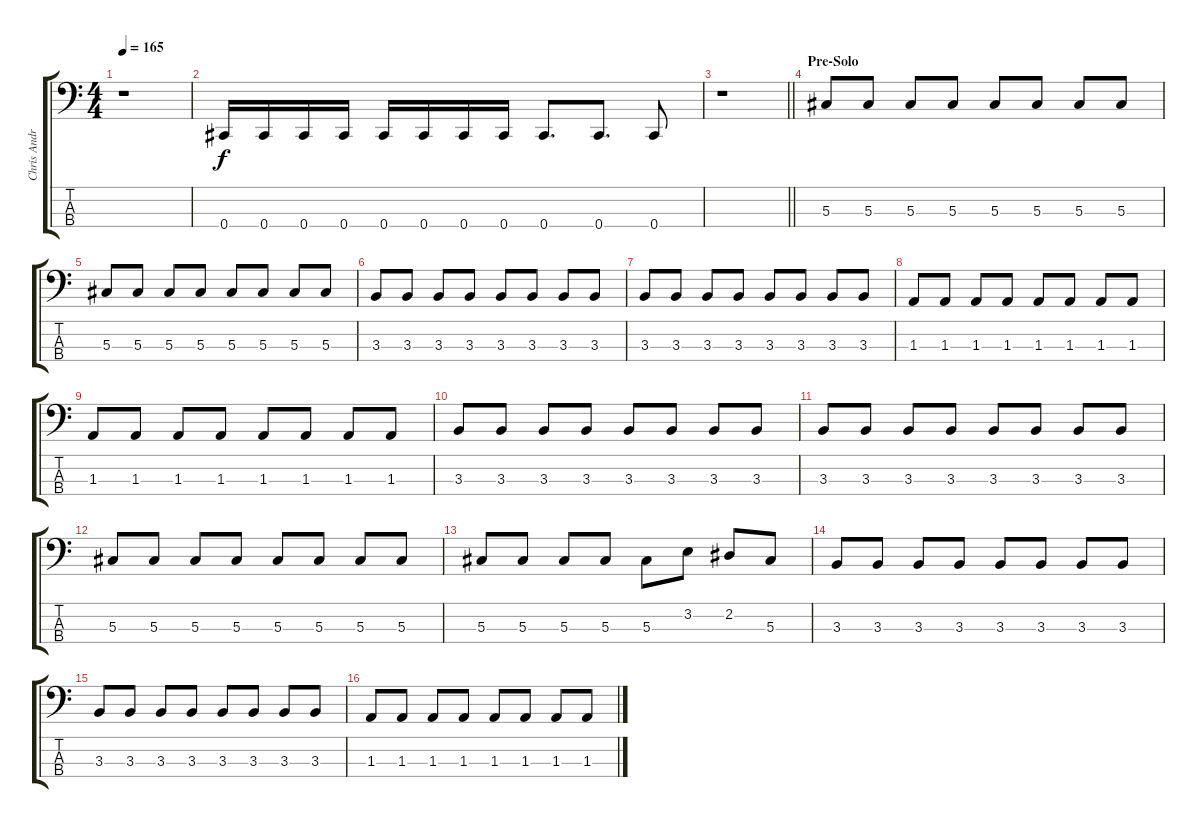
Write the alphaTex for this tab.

\track ("Chris Andrews" "Chris Andr") {instrument electricbasspick}
\staff {score tabs}
\tuning (Gb2 Db2 Ab1 Db1) {hide}
\ts (4 4)
\tempo 165
\clef f4
\ks c
r.1{dy f} |
0.4.16 0.4.16 0.4.16 0.4.16 0.4.16 0.4.16 0.4.16 0.4.16 0.4.8{d} 0.4.8{d} 0.4.8 |
\barLineRight lightlight
r.1 |
\section ("" "Pre-Solo")
5.3.8 5.3.8 5.3.8 5.3.8 5.3.8 5.3.8 5.3.8 5.3.8 |
5.3.8 5.3.8 5.3.8 5.3.8 5.3.8 5.3.8 5.3.8 5.3.8 |
3.3.8 3.3.8 3.3.8 3.3.8 3.3.8 3.3.8 3.3.8 3.3.8 |
3.3.8 3.3.8 3.3.8 3.3.8 3.3.8 3.3.8 3.3.8 3.3.8 |
1.3.8 1.3.8 1.3.8 1.3.8 1.3.8 1.3.8 1.3.8 1.3.8 |
1.3.8 1.3.8 1.3.8 1.3.8 1.3.8 1.3.8 1.3.8 1.3.8 |
3.3.8 3.3.8 3.3.8 3.3.8 3.3.8 3.3.8 3.3.8 3.3.8 |
3.3.8 3.3.8 3.3.8 3.3.8 3.3.8 3.3.8 3.3.8 3.3.8 |
5.3.8 5.3.8 5.3.8 5.3.8 5.3.8 5.3.8 5.3.8 5.3.8 |
5.3.8 5.3.8 5.3.8 5.3.8 5.3.8 3.2.8 2.2.8 5.3.8 |
3.3.8 3.3.8 3.3.8 3.3.8 3.3.8 3.3.8 3.3.8 3.3.8 |
3.3.8 3.3.8 3.3.8 3.3.8 3.3.8 3.3.8 3.3.8 3.3.8 |
1.3.8 1.3.8 1.3.8 1.3.8 1.3.8 1.3.8 1.3.8 1.3.8
